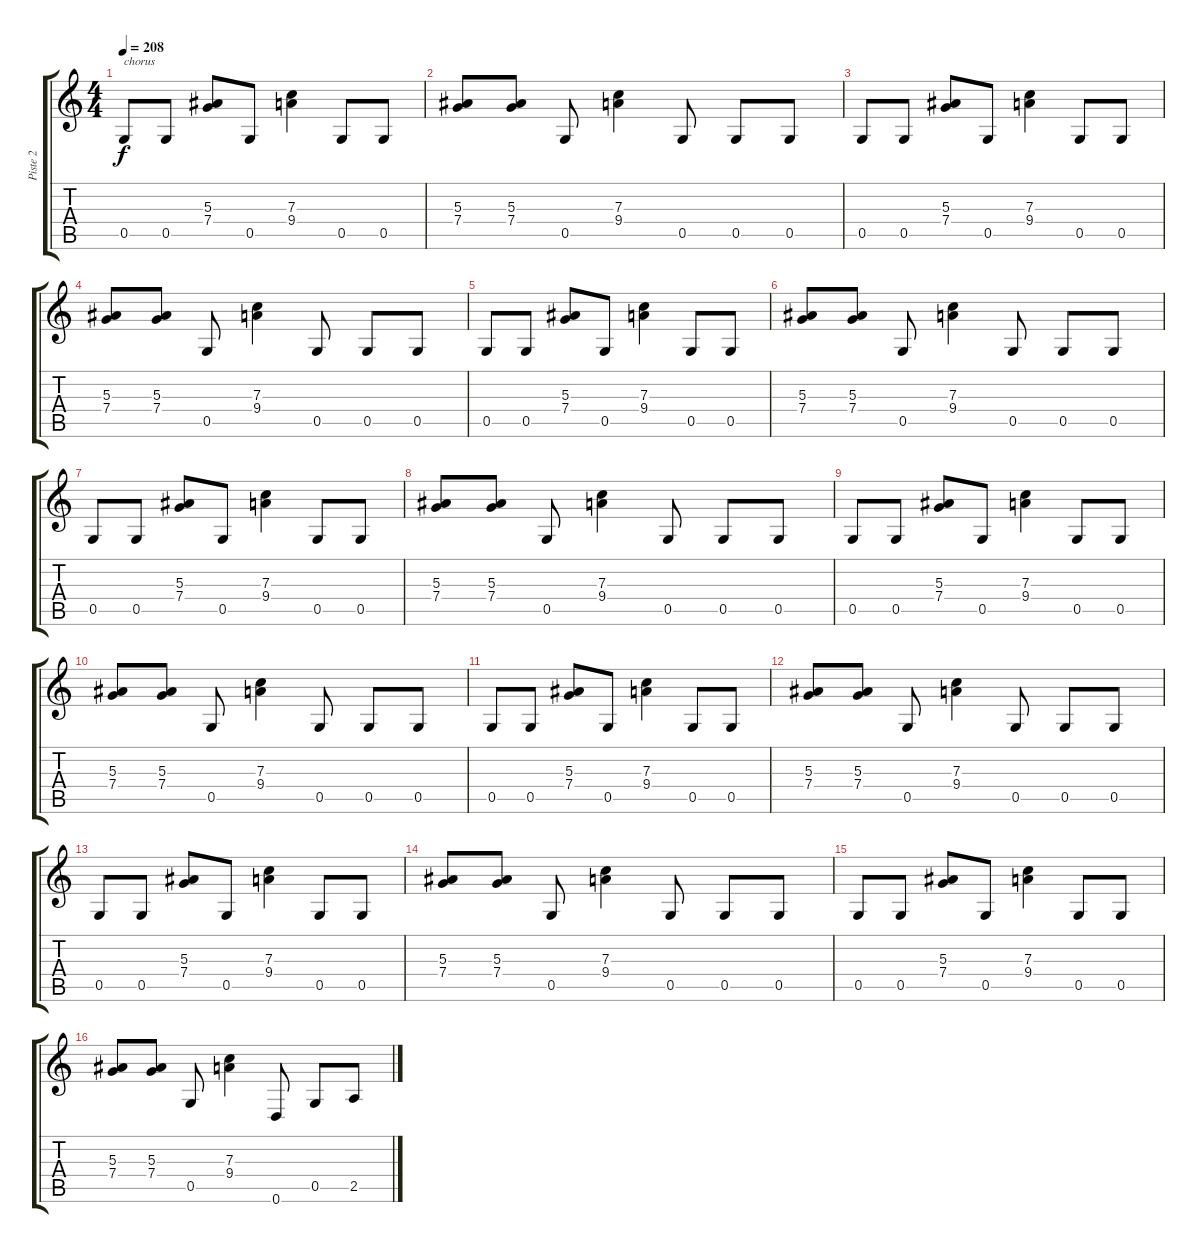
\track ("Piste 2" "Piste 2") {instrument distortionguitar}
\staff {score tabs}
\tuning (D4 A3 F3 C3 G2 D2) {hide}
\ts (4 4)
\tempo 208
\clef g2
\ks c
0.5.8{txt "chorus" dy f} 0.5.8 (5.3 7.4).8 0.5.8 (7.3 9.4).4 0.5.8 0.5.8 |
(5.3 7.4).8 (5.3 7.4).8 0.5.8 (7.3 9.4).4 0.5.8 0.5.8 0.5.8 |
0.5.8 0.5.8 (5.3 7.4).8 0.5.8 (7.3 9.4).4 0.5.8 0.5.8 |
(5.3 7.4).8 (5.3 7.4).8 0.5.8 (7.3 9.4).4 0.5.8 0.5.8 0.5.8 |
0.5.8 0.5.8 (5.3 7.4).8 0.5.8 (7.3 9.4).4 0.5.8 0.5.8 |
(5.3 7.4).8 (5.3 7.4).8 0.5.8 (7.3 9.4).4 0.5.8 0.5.8 0.5.8 |
0.5.8 0.5.8 (5.3 7.4).8 0.5.8 (7.3 9.4).4 0.5.8 0.5.8 |
(5.3 7.4).8 (5.3 7.4).8 0.5.8 (7.3 9.4).4 0.5.8 0.5.8 0.5.8 |
0.5.8 0.5.8 (5.3 7.4).8 0.5.8 (7.3 9.4).4 0.5.8 0.5.8 |
(5.3 7.4).8 (5.3 7.4).8 0.5.8 (7.3 9.4).4 0.5.8 0.5.8 0.5.8 |
0.5.8 0.5.8 (5.3 7.4).8 0.5.8 (7.3 9.4).4 0.5.8 0.5.8 |
(5.3 7.4).8 (5.3 7.4).8 0.5.8 (7.3 9.4).4 0.5.8 0.5.8 0.5.8 |
0.5.8 0.5.8 (5.3 7.4).8 0.5.8 (7.3 9.4).4 0.5.8 0.5.8 |
(5.3 7.4).8 (5.3 7.4).8 0.5.8 (7.3 9.4).4 0.5.8 0.5.8 0.5.8 |
0.5.8 0.5.8 (5.3 7.4).8 0.5.8 (7.3 9.4).4 0.5.8 0.5.8 |
(5.3 7.4).8 (5.3 7.4).8 0.5.8 (7.3 9.4).4 0.6.8 0.5.8 2.5.8
